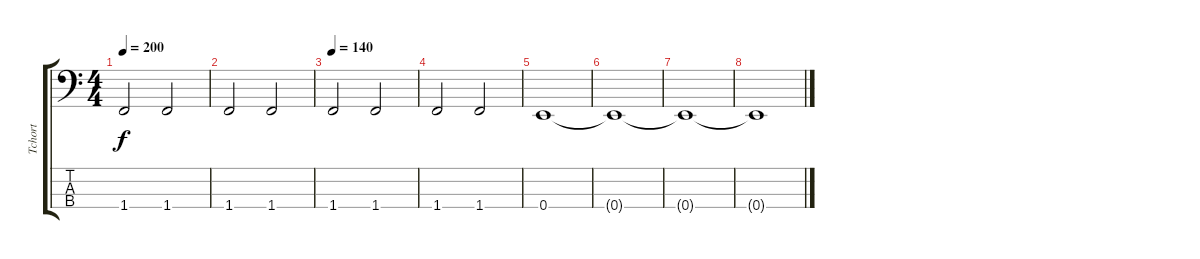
\track ("Tchort" "Tchort") {instrument electricbasspick}
\staff {score tabs}
\tuning (G2 D2 A1 E1) {hide}
\ts (4 4)
\tempo 200
\clef f4
\ks c
1.4.2{dy f} 1.4.2 |
1.4.2 1.4.2 |
\tempo 140
1.4.2 1.4.2 |
1.4.2 1.4.2 |
0.4.1 |
0.4{t}.1 |
0.4{t}.1 |
0.4{t}.1
